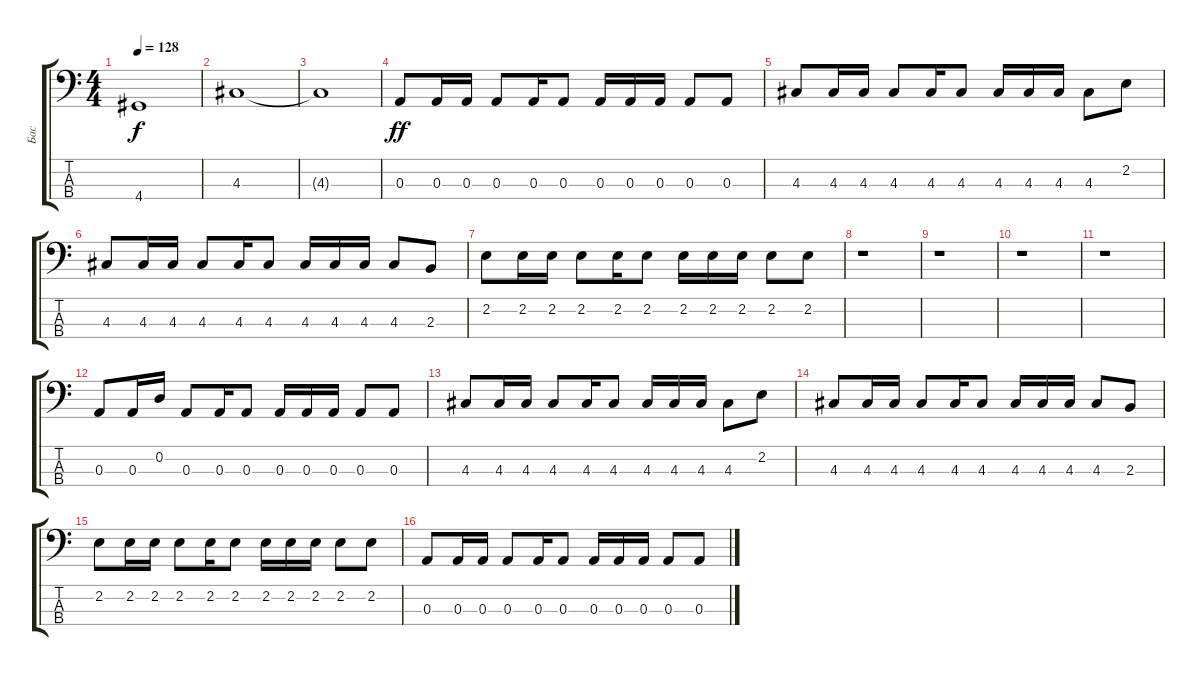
\track ("Бас" "Бас") {instrument electricbassfinger}
\staff {score tabs}
\tuning (G2 D2 A1 E1) {hide}
\ts (4 4)
\tempo 128
\clef f4
\ks c
4.4.1{dy f} |
4.3.1 |
4.3{t}.1 |
0.3.8{dy ff} 0.3.16 0.3.16 0.3.8 0.3.16 0.3.8 0.3.16 0.3.16 0.3.16 0.3.8 0.3.8 |
4.3.8 4.3.16 4.3.16 4.3.8 4.3.16 4.3.8 4.3.16 4.3.16 4.3.16 4.3.8 2.2.8 |
4.3.8 4.3.16 4.3.16 4.3.8 4.3.16 4.3.8 4.3.16 4.3.16 4.3.16 4.3.8 2.3.8 |
2.2.8 2.2.16 2.2.16 2.2.8 2.2.16 2.2.8 2.2.16 2.2.16 2.2.16 2.2.8 2.2.8 |
r.1 |
r.1 |
r.1 |
r.1 |
0.3.8 0.3.16 0.2.16 0.3.8 0.3.16 0.3.8 0.3.16 0.3.16 0.3.16 0.3.8 0.3.8 |
4.3.8 4.3.16 4.3.16 4.3.8 4.3.16 4.3.8 4.3.16 4.3.16 4.3.16 4.3.8 2.2.8 |
4.3.8 4.3.16 4.3.16 4.3.8 4.3.16 4.3.8 4.3.16 4.3.16 4.3.16 4.3.8 2.3.8 |
2.2.8 2.2.16 2.2.16 2.2.8 2.2.16 2.2.8 2.2.16 2.2.16 2.2.16 2.2.8 2.2.8 |
0.3.8 0.3.16 0.3.16 0.3.8 0.3.16 0.3.8 0.3.16 0.3.16 0.3.16 0.3.8 0.3.8
